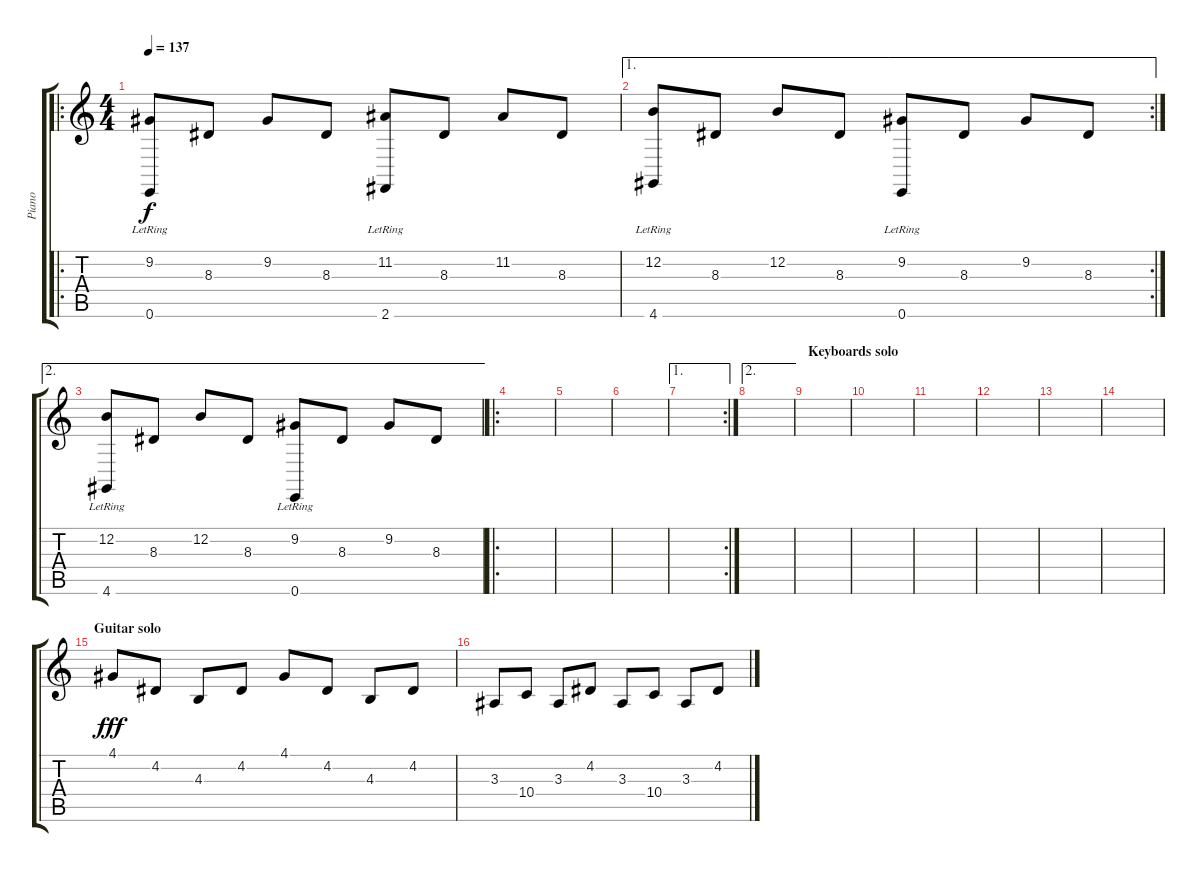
\track ("Piano" "Piano") {instrument brightacousticpiano}
\staff {score tabs}
\tuning (E4 B3 G3 D3 A2 E2) {hide}
\ro
\ts (4 4)
\tempo 137
\clef g2
\ks c
(9.2 0.6{lr}).8{dy f} 8.3.8 9.2.8 8.3.8 (11.2 2.6{lr}).8 8.3.8 11.2.8 8.3.8 |
\ae 1
\rc 2
(12.2 4.6{lr}).8 8.3.8 12.2.8 8.3.8 (9.2 0.6{lr}).8 8.3.8 9.2.8 8.3.8 |
\ae 2
(12.2 4.6{lr}).8 8.3.8 12.2.8 8.3.8 (9.2 0.6{lr}).8 8.3.8 9.2.8 8.3.8 |
\ro
|
|
|
\ae 1
\rc 2
|
\ae 2
|
\section ("" "Keyboards solo")
|
|
|
|
|
|
\section ("" "Guitar solo")
4.1.8{dy fff} 4.2.8 4.3.8 4.2.8 4.1.8 4.2.8 4.3.8 4.2.8 |
3.3.8 10.4.8 3.3.8 4.2.8 3.3.8 10.4.8 3.3.8 4.2.8
